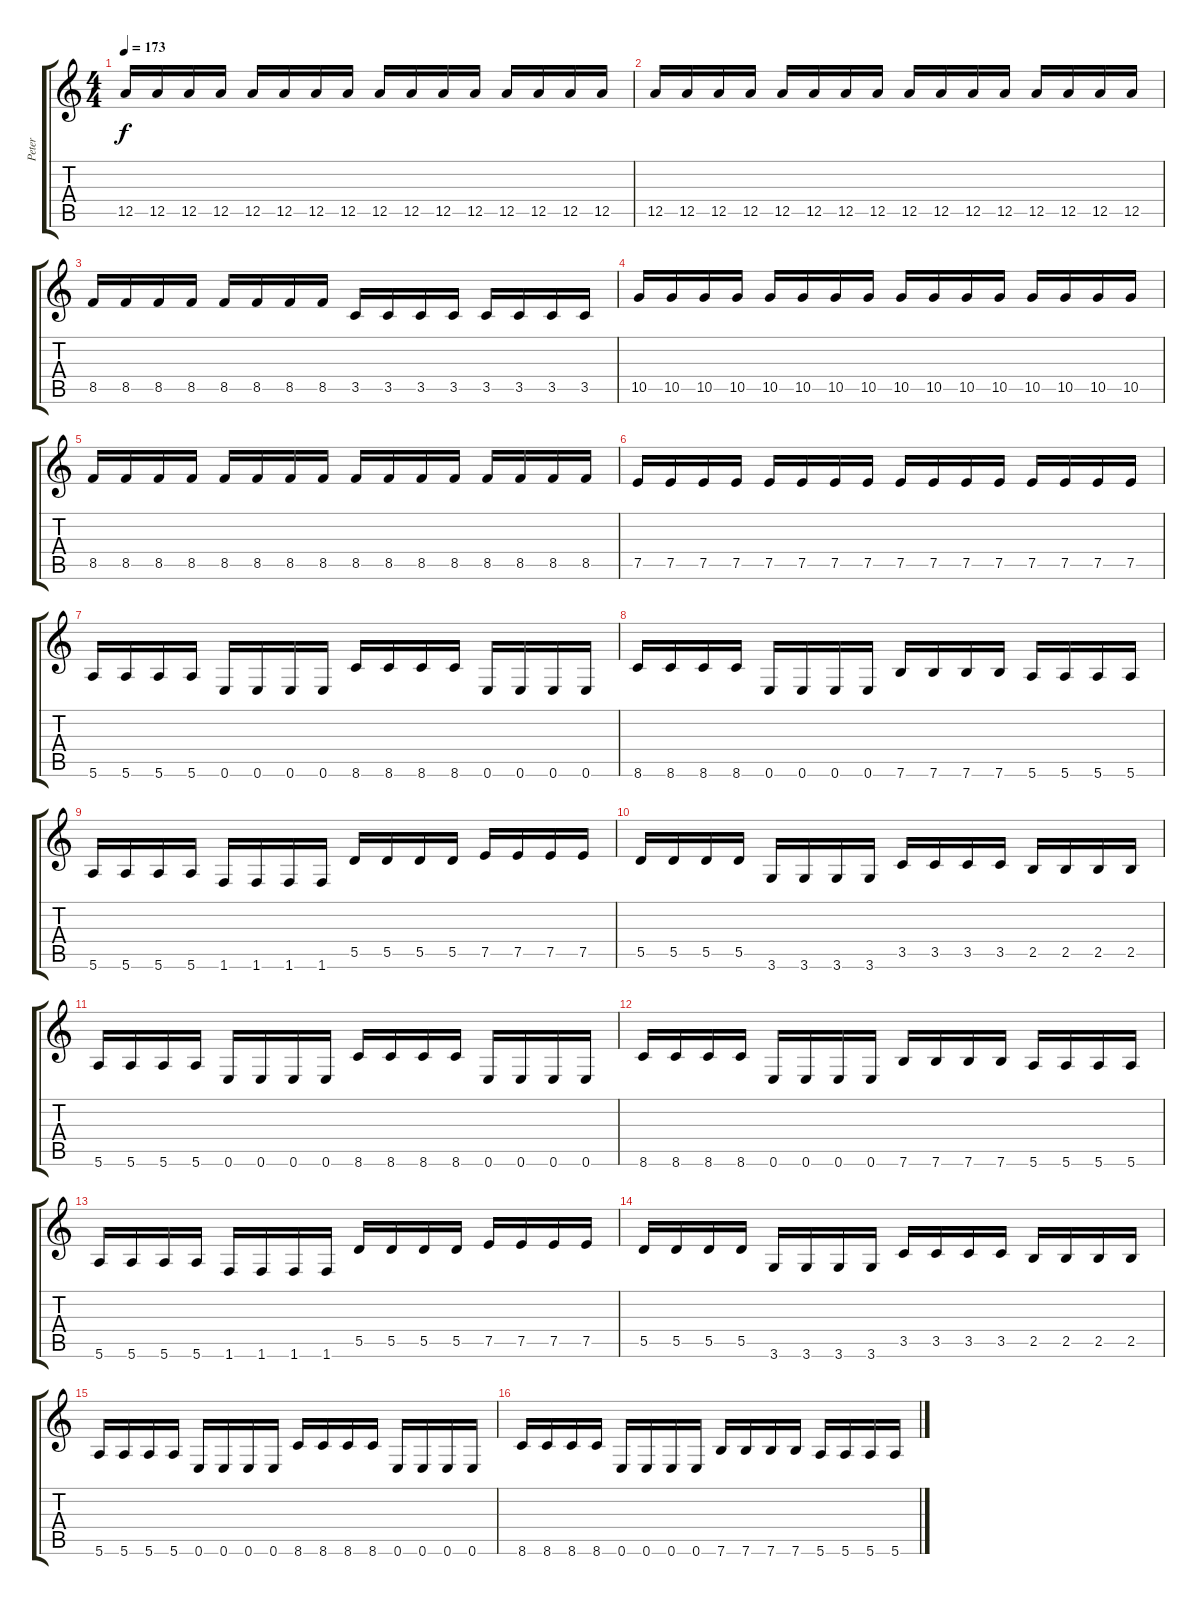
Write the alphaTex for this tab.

\track ("Peter" "Peter") {instrument distortionguitar}
\staff {score tabs}
\tuning (E4 B3 G3 D3 A2 E2) {hide}
\ts (4 4)
\tempo 173
\clef g2
\ks c
12.5.16{dy f} 12.5.16 12.5.16 12.5.16 12.5.16 12.5.16 12.5.16 12.5.16 12.5.16 12.5.16 12.5.16 12.5.16 12.5.16 12.5.16 12.5.16 12.5.16 |
12.5.16 12.5.16 12.5.16 12.5.16 12.5.16 12.5.16 12.5.16 12.5.16 12.5.16 12.5.16 12.5.16 12.5.16 12.5.16 12.5.16 12.5.16 12.5.16 |
8.5.16 8.5.16 8.5.16 8.5.16 8.5.16 8.5.16 8.5.16 8.5.16 3.5.16 3.5.16 3.5.16 3.5.16 3.5.16 3.5.16 3.5.16 3.5.16 |
10.5.16 10.5.16 10.5.16 10.5.16 10.5.16 10.5.16 10.5.16 10.5.16 10.5.16 10.5.16 10.5.16 10.5.16 10.5.16 10.5.16 10.5.16 10.5.16 |
8.5.16 8.5.16 8.5.16 8.5.16 8.5.16 8.5.16 8.5.16 8.5.16 8.5.16 8.5.16 8.5.16 8.5.16 8.5.16 8.5.16 8.5.16 8.5.16 |
7.5.16 7.5.16 7.5.16 7.5.16 7.5.16 7.5.16 7.5.16 7.5.16 7.5.16 7.5.16 7.5.16 7.5.16 7.5.16 7.5.16 7.5.16 7.5.16 |
5.6.16 5.6.16 5.6.16 5.6.16 0.6.16 0.6.16 0.6.16 0.6.16 8.6.16 8.6.16 8.6.16 8.6.16 0.6.16 0.6.16 0.6.16 0.6.16 |
8.6.16 8.6.16 8.6.16 8.6.16 0.6.16 0.6.16 0.6.16 0.6.16 7.6.16 7.6.16 7.6.16 7.6.16 5.6.16 5.6.16 5.6.16 5.6.16 |
5.6.16 5.6.16 5.6.16 5.6.16 1.6.16 1.6.16 1.6.16 1.6.16 5.5.16 5.5.16 5.5.16 5.5.16 7.5.16 7.5.16 7.5.16 7.5.16 |
5.5.16 5.5.16 5.5.16 5.5.16 3.6.16 3.6.16 3.6.16 3.6.16 3.5.16 3.5.16 3.5.16 3.5.16 2.5.16 2.5.16 2.5.16 2.5.16 |
5.6.16 5.6.16 5.6.16 5.6.16 0.6.16 0.6.16 0.6.16 0.6.16 8.6.16 8.6.16 8.6.16 8.6.16 0.6.16 0.6.16 0.6.16 0.6.16 |
8.6.16 8.6.16 8.6.16 8.6.16 0.6.16 0.6.16 0.6.16 0.6.16 7.6.16 7.6.16 7.6.16 7.6.16 5.6.16 5.6.16 5.6.16 5.6.16 |
5.6.16 5.6.16 5.6.16 5.6.16 1.6.16 1.6.16 1.6.16 1.6.16 5.5.16 5.5.16 5.5.16 5.5.16 7.5.16 7.5.16 7.5.16 7.5.16 |
5.5.16 5.5.16 5.5.16 5.5.16 3.6.16 3.6.16 3.6.16 3.6.16 3.5.16 3.5.16 3.5.16 3.5.16 2.5.16 2.5.16 2.5.16 2.5.16 |
5.6.16 5.6.16 5.6.16 5.6.16 0.6.16 0.6.16 0.6.16 0.6.16 8.6.16 8.6.16 8.6.16 8.6.16 0.6.16 0.6.16 0.6.16 0.6.16 |
8.6.16 8.6.16 8.6.16 8.6.16 0.6.16 0.6.16 0.6.16 0.6.16 7.6.16 7.6.16 7.6.16 7.6.16 5.6.16 5.6.16 5.6.16 5.6.16
